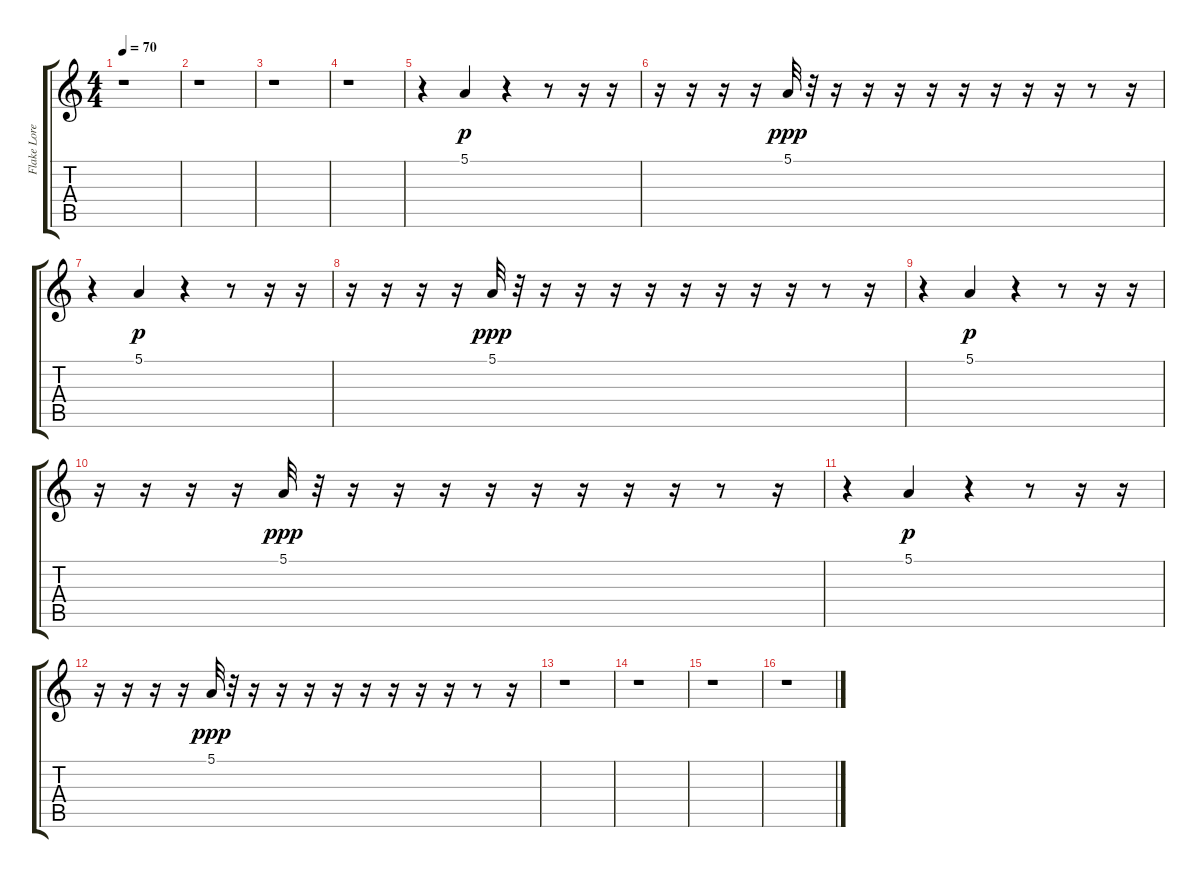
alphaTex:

\track ("Flake Lorenz" "Flake Lore") {instrument acousticgrandpiano}
\staff {score tabs}
\tuning (E4 B3 G3 D3 A2 E2) {hide}
\ts (4 4)
\tempo 70
\clef g2
\ks c
r.1{dy ppp} |
r.1 |
r.1 |
r.1 |
r.4 5.1.4{dy p} r.4 r.8 r.16 r.16 |
r.16 r.16 r.16 r.16 5.1.32{dy ppp} r.32 r.16 r.16 r.16 r.16 r.16 r.16 r.16 r.16 r.8 r.16 |
r.4 5.1.4{dy p} r.4 r.8 r.16 r.16 |
r.16 r.16 r.16 r.16 5.1.32{dy ppp} r.32 r.16 r.16 r.16 r.16 r.16 r.16 r.16 r.16 r.8 r.16 |
r.4 5.1.4{dy p} r.4 r.8 r.16 r.16 |
r.16 r.16 r.16 r.16 5.1.32{dy ppp} r.32 r.16 r.16 r.16 r.16 r.16 r.16 r.16 r.16 r.8 r.16 |
r.4 5.1.4{dy p} r.4 r.8 r.16 r.16 |
r.16 r.16 r.16 r.16 5.1.32{dy ppp} r.32 r.16 r.16 r.16 r.16 r.16 r.16 r.16 r.16 r.8 r.16 |
r.1 |
r.1 |
r.1 |
r.1
